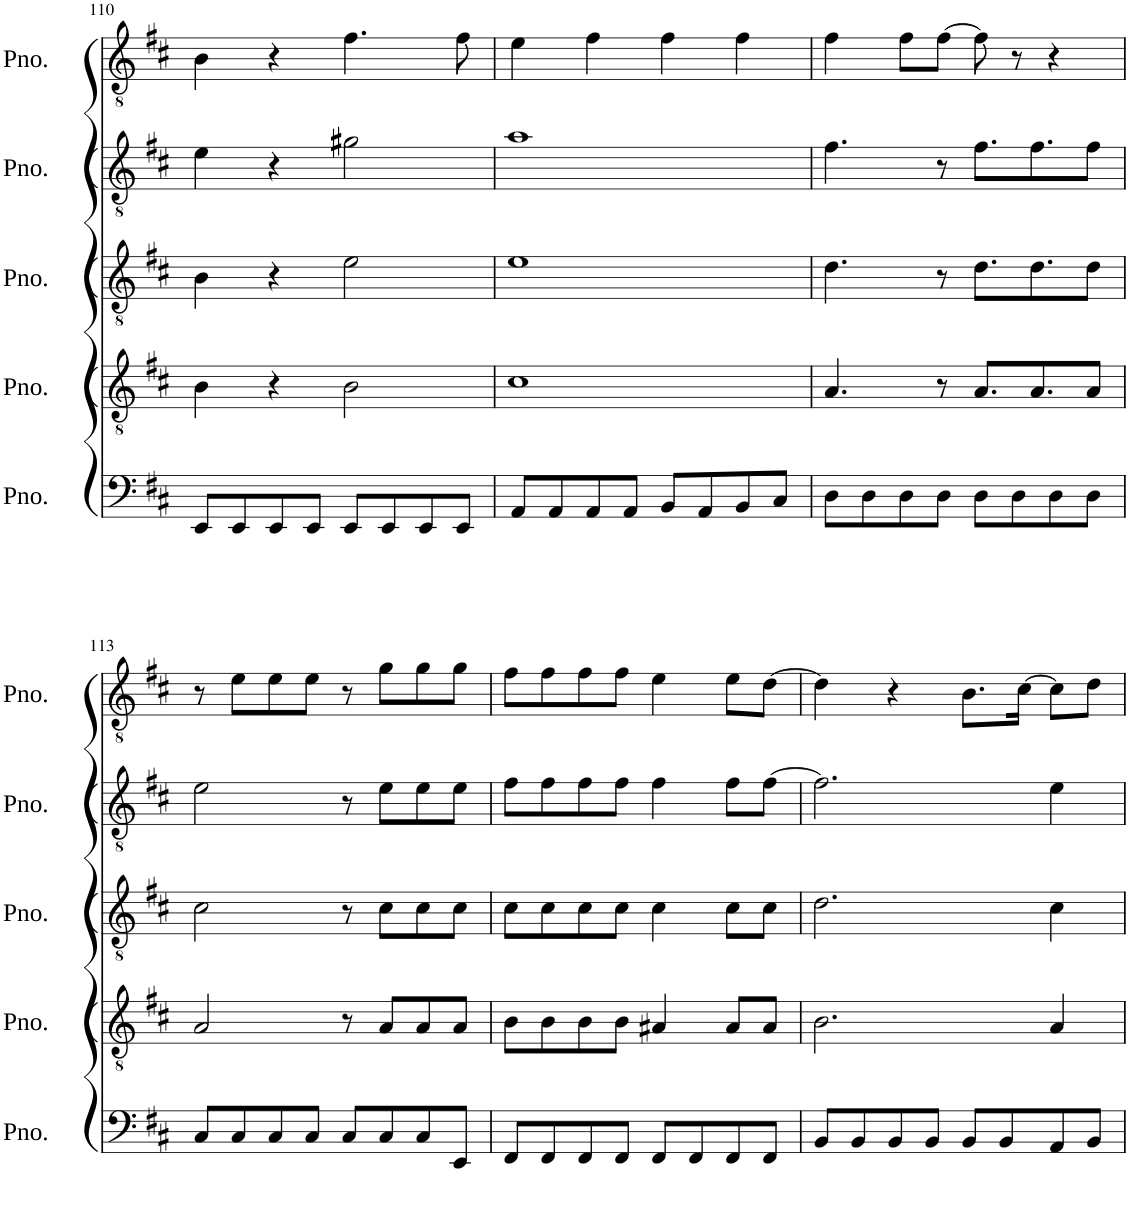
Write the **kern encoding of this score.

**kern	**kern	**kern	**kern	**kern
*part5	*part4	*part3	*part2	*part1
*staff5	*staff4	*staff3	*staff2	*staff1
*I"Piano	*I"Piano	*I"Piano	*I"Piano	*I"Piano
*I'Pno.	*I'Pno.	*I'Pno.	*I'Pno.	*I'Pno.
!!LO:PB:g=z
*clefF4	*clefGv2	*clefGv2	*clefGv2	*clefGv2
*k[f#c#]	*k[f#c#]	*k[f#c#]	*k[f#c#]	*k[f#c#]
*M4/4	*M4/4	*M4/4	*M4/4	*M4/4
=110	=110	=110	=110	=110
8EE/L	4B\	4B\	4e\	4B\
8EE/	.	.	.	.
8EE/	4r	4r	4r	4r
8EE/J	.	.	.	.
8EE/L	2B\	2e\	2g#X\	4.f#\
8EE/	.	.	.	.
8EE/	.	.	.	.
8EE/J	.	.	.	8f#\
=111	=111	=111	=111	=111
8AA/L	1c#	1e	1a	4e\
8AA/	.	.	.	.
8AA/	.	.	.	4f#\
8AA/J	.	.	.	.
8BB/L	.	.	.	4f#\
8AA/	.	.	.	.
8BB/	.	.	.	4f#\
8C#/J	.	.	.	.
=112	=112	=112	=112	=112
8D\L	4.A/	4.d\	4.f#\	4f#\
8D\	.	.	.	.
8D\	.	.	.	8f#\L
8D\J	8r	8r	8r	[8f#\J
8D\L	8.A/L	8.d\L	8.f#\L	8f#\]
8D\	.	.	.	8r
.	8.A/	8.d\	8.f#\	.
8D\	.	.	.	4r
8D\J	8A/J	8d\J	8f#\J	.
!!LO:LB:g=z
=113	=113	=113	=113	=113
8C#/L	2A/	2c#\	2e\	8r
8C#/	.	.	.	8e\L
8C#/	.	.	.	8e\
8C#/J	.	.	.	8e\J
8C#/L	8r	8r	8r	8r
8C#/	8A/L	8c#\L	8e\L	8g\L
8C#/	8A/	8c#\	8e\	8g\
8EE/J	8A/J	8c#\J	8e\J	8g\J
=114	=114	=114	=114	=114
8FF#/L	8B\L	8c#\L	8f#\L	8f#\L
8FF#/	8B\	8c#\	8f#\	8f#\
8FF#/	8B\	8c#\	8f#\	8f#\
8FF#/J	8B\J	8c#\J	8f#\J	8f#\J
8FF#/L	4A#X/	4c#\	4f#\	4e\
8FF#/	.	.	.	.
8FF#/	8A#/L	8c#\L	8f#\L	8e\L
8FF#/J	8A#/J	8c#\J	[8f#\J	[8d\J
=115	=115	=115	=115	=115
8BB/L	2.B\	2.d\	2.f#\]	4d\]
8BB/	.	.	.	.
8BB/	.	.	.	4r
8BB/J	.	.	.	.
8BB/L	.	.	.	8.B\L
8BB/	.	.	.	.
.	.	.	.	[16c#\Jk
8AA/	4A/	4c#\	4e\	8c#\L]
8BB/J	.	.	.	8d\J
=	=	=	=	=
*-	*-	*-	*-	*-
